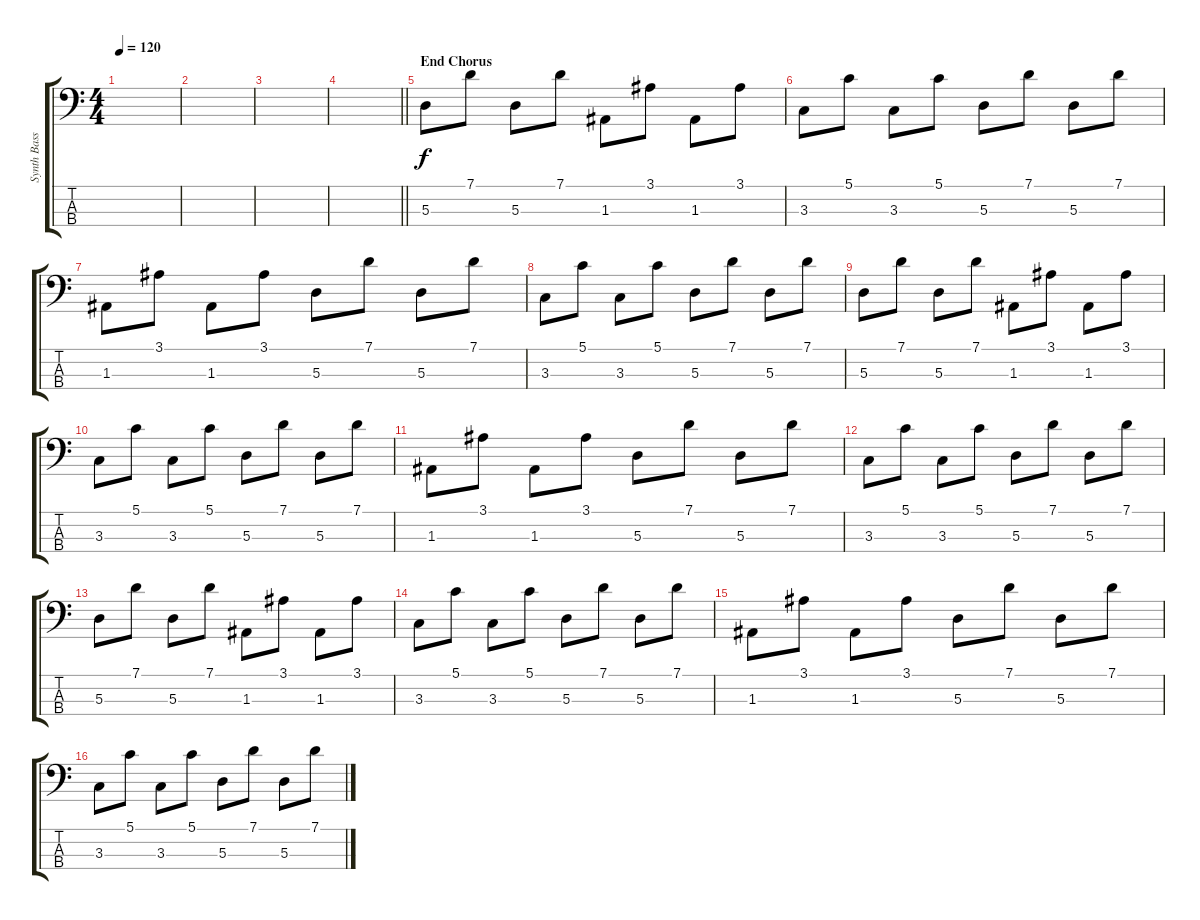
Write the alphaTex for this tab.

\track ("Synth Bass" "Synth Bass") {instrument synthbass1}
\staff {score tabs}
\tuning (G2 D2 A1 E1) {hide}
\ts (4 4)
\tempo 120
\clef f4
\ks c
|
|
|
\barLineRight lightlight
|
\section ("" "End Chorus")
5.3.8 7.1.8 5.3.8 7.1.8 1.3.8 3.1.8 1.3.8 3.1.8 |
3.3.8 5.1.8 3.3.8 5.1.8 5.3.8 7.1.8 5.3.8 7.1.8 |
1.3.8 3.1.8 1.3.8 3.1.8 5.3.8 7.1.8 5.3.8 7.1.8 |
3.3.8 5.1.8 3.3.8 5.1.8 5.3.8 7.1.8 5.3.8 7.1.8 |
5.3.8 7.1.8 5.3.8 7.1.8 1.3.8 3.1.8 1.3.8 3.1.8 |
3.3.8 5.1.8 3.3.8 5.1.8 5.3.8 7.1.8 5.3.8 7.1.8 |
1.3.8 3.1.8 1.3.8 3.1.8 5.3.8 7.1.8 5.3.8 7.1.8 |
3.3.8 5.1.8 3.3.8 5.1.8 5.3.8 7.1.8 5.3.8 7.1.8 |
5.3.8 7.1.8 5.3.8 7.1.8 1.3.8 3.1.8 1.3.8 3.1.8 |
3.3.8 5.1.8 3.3.8 5.1.8 5.3.8 7.1.8 5.3.8 7.1.8 |
1.3.8 3.1.8 1.3.8 3.1.8 5.3.8 7.1.8 5.3.8 7.1.8 |
3.3.8 5.1.8 3.3.8 5.1.8 5.3.8 7.1.8 5.3.8 7.1.8
